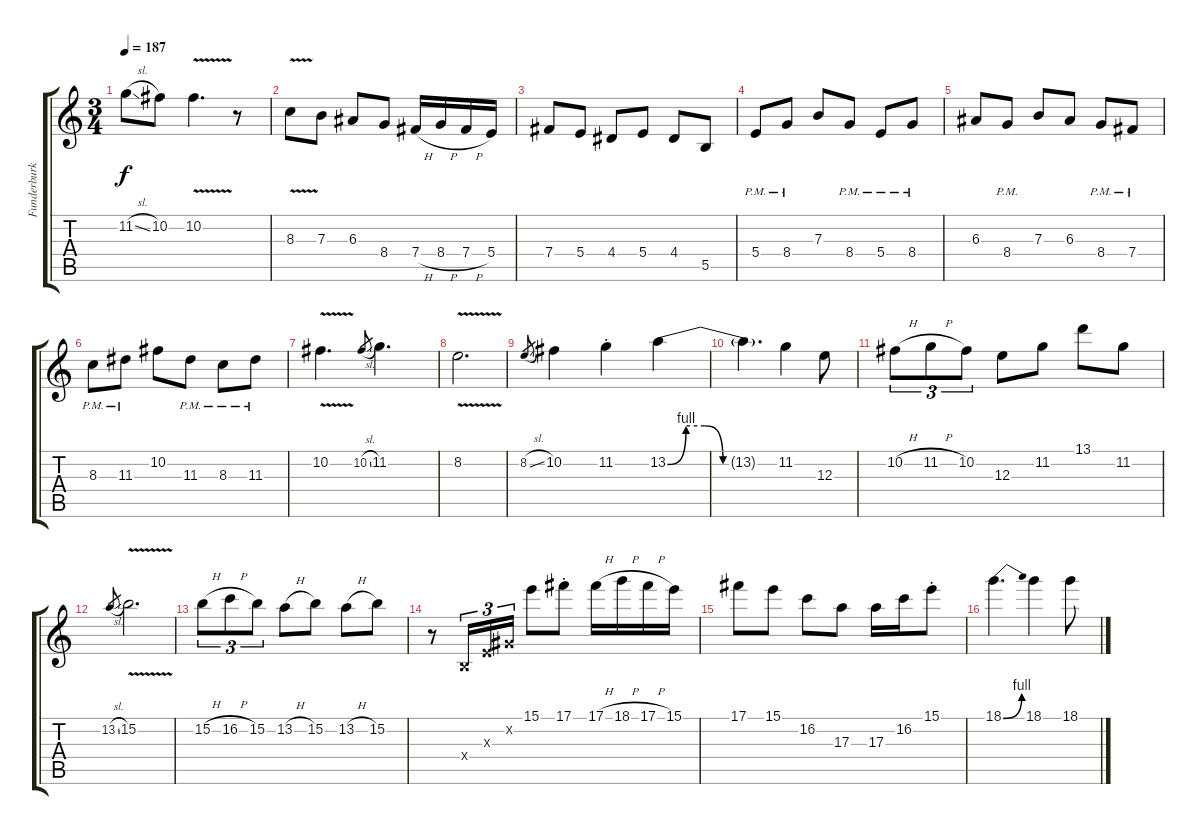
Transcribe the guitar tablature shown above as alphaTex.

\track ("Funderburk Lead" "Funderburk") {instrument overdrivenguitar}
\staff {score tabs}
\tuning (Db4 Ab3 E3 B2 Gb2 B1) {hide}
\ts (3 4)
\tempo 187
\clef g2
\ks c
11.2{sl}.8{dy f} 10.2.8 10.2{v}.4{d} r.8 |
8.3{v}.8 7.3.8 6.3.8 8.4.8 7.4{h}.16 8.4{h}.16 7.4{h}.16 5.4.16 |
7.4.8 5.4.8 4.4.8 5.4.8 4.4.8 5.5.8 |
5.4{pm}.8 8.4{pm}.8 7.3.8 8.4{pm}.8 5.4{pm}.8 8.4{pm}.8 |
6.3.8 8.4{pm}.8 7.3.8 6.3.8 8.4{pm}.8 7.4{pm}.8 |
8.3{pm}.8 11.3{pm}.8 10.2.8 11.3{pm}.8 8.3{pm}.8 11.3{pm}.8 |
10.2{v}.4{d} 10.2{sl}.8{gr} 11.2.4{d} |
8.2{v}.2{d} |
8.2{sl}.8{gr} 10.2.4 11.2{st}.4 13.2{be (custom 0 0 10 4 20 4 30 0 60 0)}.4 |
13.2{t}.4{d} 11.2.4 12.3.8 |
10.2{h}.8{tu (3 2)} 11.2{h}.8{tu (3 2)} 10.2.8{tu (3 2)} 12.3.8 11.2.8 13.1.8 11.2.8 |
13.2{sl}.8{gr} 15.2{v}.2{d} |
15.2{h}.8{tu (3 2)} 16.2{h}.8{tu (3 2)} 15.2.8{tu (3 2)} 13.2{h}.8 15.2.8 13.2{h}.8 15.2.8 |
r.8 0.4{x}.16{tu (3 2)} 0.3{x}.16{tu (3 2)} 0.2{x}.16{tu (3 2)} 15.1.8 17.1{st}.8 17.1{h}.16 18.1{h}.16 17.1{h}.16 15.1.16 |
17.1.8 15.1.8 16.2.8 17.3.8 17.3.16 16.2.16 15.1{st}.8 |
18.1{be (bend 0 0 60 4)}.4{d} 18.1.4 18.1.8
